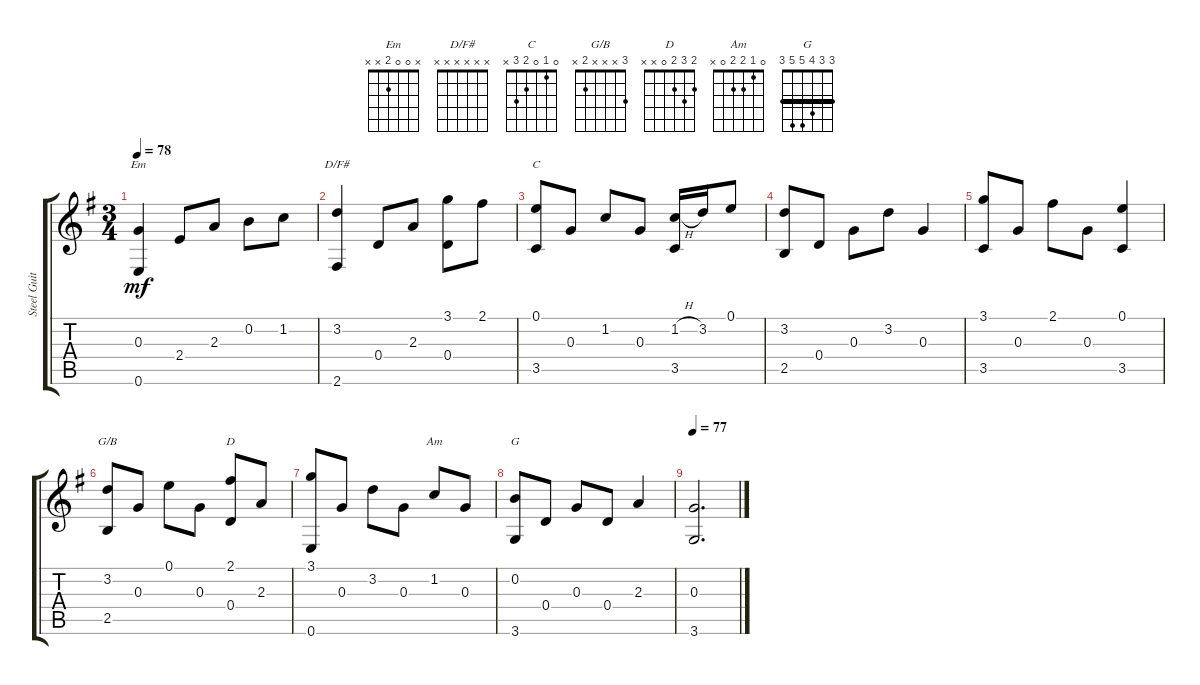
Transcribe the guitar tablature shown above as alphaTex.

\track ("Steel Guitar" "Steel Guit") {instrument acousticguitarsteel}
\staff {score tabs}
\tuning (E4 B3 G3 D3 A2 E2) {hide}
\chord ("Em" x 0 0 2 x x)
\chord ("D/F#" x x x x x x)
\chord ("C" 0 1 0 2 3 x)
\chord ("G/B" 3 x x x 2 x)
\chord ("D" 2 3 2 0 x x)
\chord ("Am" 0 1 2 2 0 x)
\chord ("G" 3 3 4 5 5 3) {barre 3}
\ts (3 4)
\tempo 78
\clef g2
\ks g
(0.3 0.6).4{ch "Em" dy mf} 2.4.8 2.3.8 0.2.8 1.2.8 |
(3.2 2.6).4{ch "D/F#"} 0.4.8 2.3.8 (3.1 0.4).8 2.1.8 |
(0.1 3.5).8{ch "C"} 0.3.8 1.2.8 0.3.8 (1.2{h} 3.5).16 3.2.16 0.1.8 |
(3.2 2.5).8 0.4.8 0.3.8 3.2.8 0.3.4 |
(3.1 3.5).8 0.3.8 2.1.8 0.3.8 (0.1 3.5).4 |
(3.2 2.5).8{ch "G/B"} 0.3.8 0.1.8 0.3.8 (2.1 0.4).8{ch "D"} 2.3.8 |
(3.1 0.6).8 0.3.8 3.2.8 0.3.8 1.2.8{ch "Am"} 0.3.8 |
(0.2 3.6).8{ch "G"} 0.4.8 0.3.8 0.4.8 2.3.4 |
\tempo 77
(0.3 3.6).2{d}
